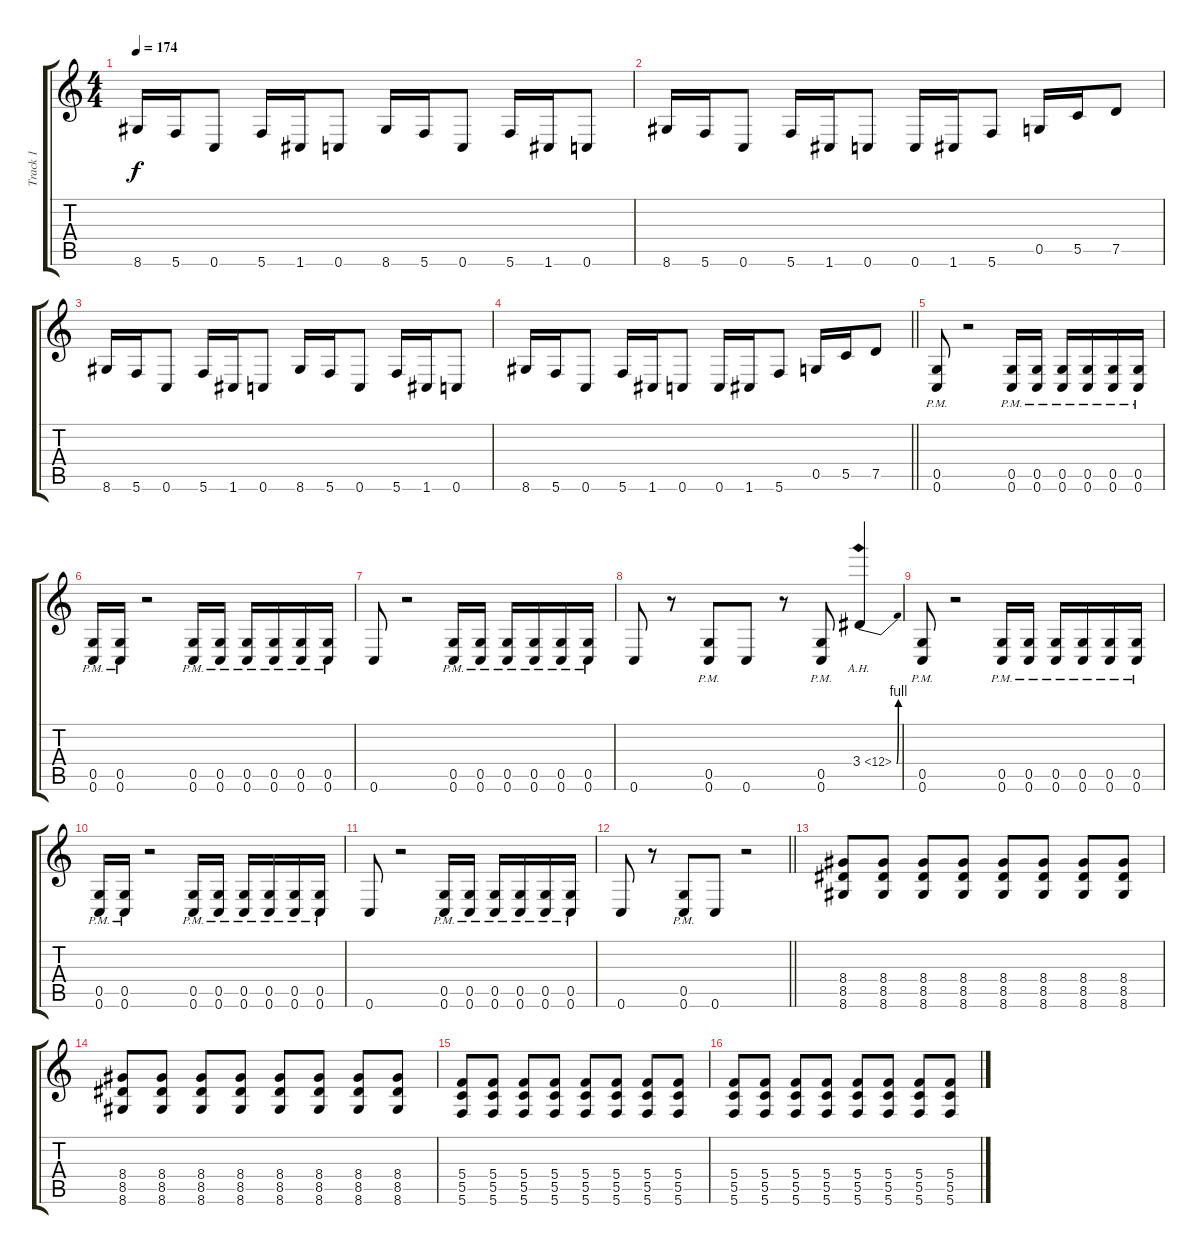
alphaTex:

\track ("Track 1" "Track 1") {instrument distortionguitar}
\staff {score tabs}
\tuning (D4 A3 F3 C3 G2 C2) {hide}
\ts (4 4)
\tempo 174
\clef g2
\ks c
8.6.16{dy f} 5.6.16 0.6.8 5.6.16 1.6.16 0.6.8 8.6.16 5.6.16 0.6.8 5.6.16 1.6.16 0.6.8 |
8.6.16 5.6.16 0.6.8 5.6.16 1.6.16 0.6.8 0.6.16 1.6.16 5.6.8 0.5.16 5.5.16 7.5.8 |
8.6.16 5.6.16 0.6.8 5.6.16 1.6.16 0.6.8 8.6.16 5.6.16 0.6.8 5.6.16 1.6.16 0.6.8 |
\barLineRight lightlight
8.6.16 5.6.16 0.6.8 5.6.16 1.6.16 0.6.8 0.6.16 1.6.16 5.6.8 0.5.16 5.5.16 7.5.8 |
\section ("" "")
(0.5{pm} 0.6{pm}).8 r.2 (0.5{pm} 0.6{pm}).16 (0.5{pm} 0.6{pm}).16 (0.5{pm} 0.6{pm}).16 (0.5{pm} 0.6{pm}).16 (0.5{pm} 0.6{pm}).16 (0.5{pm} 0.6{pm}).16 |
(0.5{pm} 0.6{pm}).16 (0.5{pm} 0.6{pm}).16 r.2 (0.5{pm} 0.6{pm}).16 (0.5{pm} 0.6{pm}).16 (0.5{pm} 0.6{pm}).16 (0.5{pm} 0.6{pm}).16 (0.5{pm} 0.6{pm}).16 (0.5{pm} 0.6{pm}).16 |
0.6.8 r.2 (0.5{pm} 0.6{pm}).16 (0.5{pm} 0.6{pm}).16 (0.5{pm} 0.6{pm}).16 (0.5{pm} 0.6{pm}).16 (0.5{pm} 0.6{pm}).16 (0.5{pm} 0.6{pm}).16 |
0.6.8 r.8 (0.5{pm} 0.6{pm}).8 0.6.8 r.8 (0.5{pm} 0.6{pm}).8 3.4{be (bend 0 0 60 4) ah 9}.4 |
(0.5{pm} 0.6{pm}).8 r.2 (0.5{pm} 0.6{pm}).16 (0.5{pm} 0.6{pm}).16 (0.5{pm} 0.6{pm}).16 (0.5{pm} 0.6{pm}).16 (0.5{pm} 0.6{pm}).16 (0.5{pm} 0.6{pm}).16 |
(0.5{pm} 0.6{pm}).16 (0.5{pm} 0.6{pm}).16 r.2 (0.5{pm} 0.6{pm}).16 (0.5{pm} 0.6{pm}).16 (0.5{pm} 0.6{pm}).16 (0.5{pm} 0.6{pm}).16 (0.5{pm} 0.6{pm}).16 (0.5{pm} 0.6{pm}).16 |
0.6.8 r.2 (0.5{pm} 0.6{pm}).16 (0.5{pm} 0.6{pm}).16 (0.5{pm} 0.6{pm}).16 (0.5{pm} 0.6{pm}).16 (0.5{pm} 0.6{pm}).16 (0.5{pm} 0.6{pm}).16 |
\barLineRight lightlight
0.6.8 r.8 (0.5{pm} 0.6{pm}).8 0.6.8 r.2 |
\section ("" "")
(8.4 8.5 8.6).8 (8.4 8.5 8.6).8 (8.4 8.5 8.6).8 (8.4 8.5 8.6).8 (8.4 8.5 8.6).8 (8.4 8.5 8.6).8 (8.4 8.5 8.6).8 (8.4 8.5 8.6).8 |
(8.4 8.5 8.6).8 (8.4 8.5 8.6).8 (8.4 8.5 8.6).8 (8.4 8.5 8.6).8 (8.4 8.5 8.6).8 (8.4 8.5 8.6).8 (8.4 8.5 8.6).8 (8.4 8.5 8.6).8 |
(5.4 5.5 5.6).8 (5.4 5.5 5.6).8 (5.4 5.5 5.6).8 (5.4 5.5 5.6).8 (5.4 5.5 5.6).8 (5.4 5.5 5.6).8 (5.4 5.5 5.6).8 (5.4 5.5 5.6).8 |
(5.4 5.5 5.6).8 (5.4 5.5 5.6).8 (5.4 5.5 5.6).8 (5.4 5.5 5.6).8 (5.4 5.5 5.6).8 (5.4 5.5 5.6).8 (5.4 5.5 5.6).8 (5.4 5.5 5.6).8
